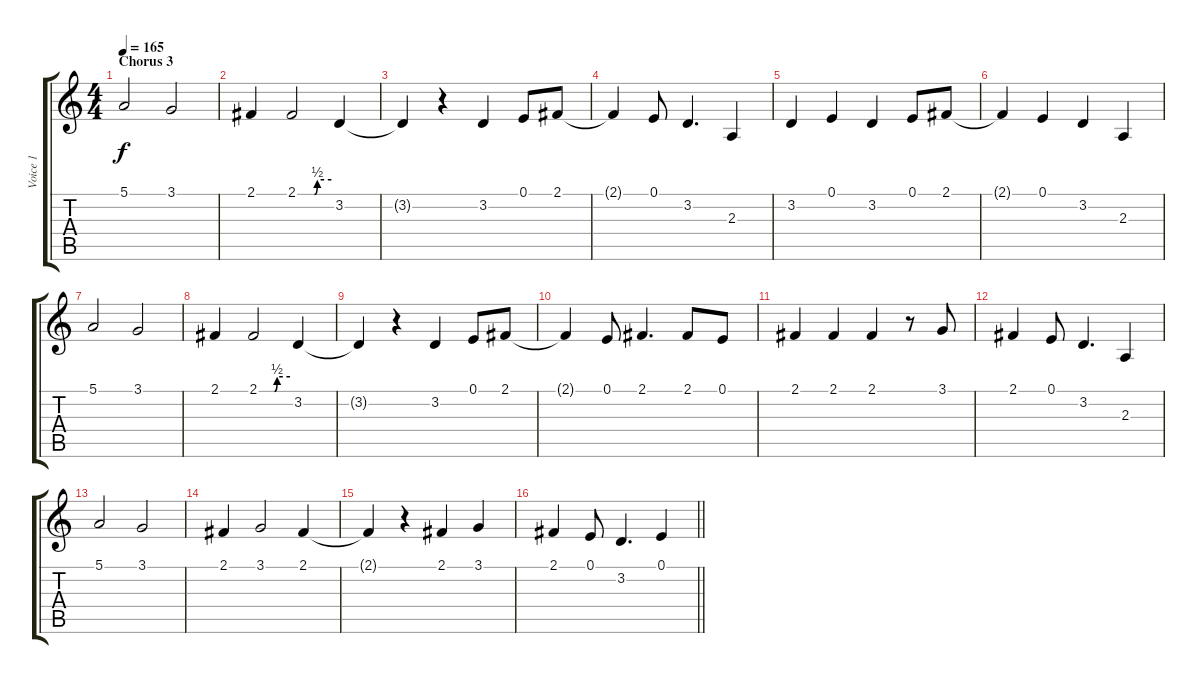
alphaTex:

\track ("Voice 1" "Voice 1") {instrument oboe}
\staff {score tabs}
\tuning (E4 B3 G3 D3 A2 E2) {hide}
\ts (4 4)
\section ("" "Chorus 3")
\tempo 165
\clef g2
\ks c
5.1.2{dy f} 3.1.2 |
2.1.4 2.1{be (custom 0 0 30 0 35 2 60 2)}.2 3.2.4 |
3.2{t}.4 r.4 3.2.4 0.1.8 2.1.8 |
2.1{t}.4 0.1.8 3.2.4{d} 2.3.4 |
3.2.4 0.1.4 3.2.4 0.1.8 2.1.8 |
2.1{t}.4 0.1.4 3.2.4 2.3.4 |
5.1.2 3.1.2 |
2.1.4 2.1{be (custom 0 0 30 0 35 2 60 2)}.2 3.2.4 |
3.2{t}.4 r.4 3.2.4 0.1.8 2.1.8 |
2.1{t}.4 0.1.8 2.1.4{d} 2.1.8 0.1.8 |
2.1.4 2.1.4 2.1.4 r.8 3.1.8 |
2.1.4 0.1.8 3.2.4{d} 2.3.4 |
5.1.2 3.1.2 |
2.1.4 3.1.2 2.1.4 |
2.1{t}.4 r.4 2.1.4 3.1.4 |
\barLineRight lightlight
2.1.4 0.1.8 3.2.4{d} 0.1.4
